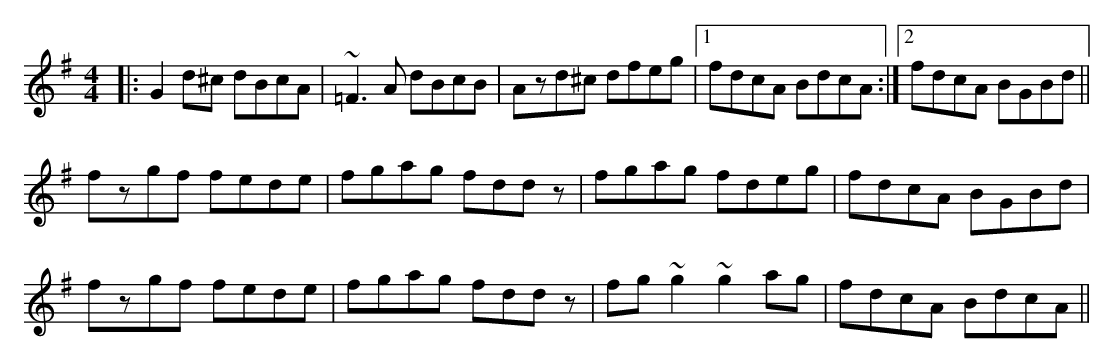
X:1
M:4/4
K:G
|:G2d^c dBcA|~=F3A dBcB|Azd^c dfeg|1 fdcA BdcA:|2 fdcA BGBd||
fzgf fede|fgag fddz|fgag fdeg|fdcA BGBd|
fzgf fede|fgag fddz|fg~g2 ~g2ag|fdcA BdcA||
